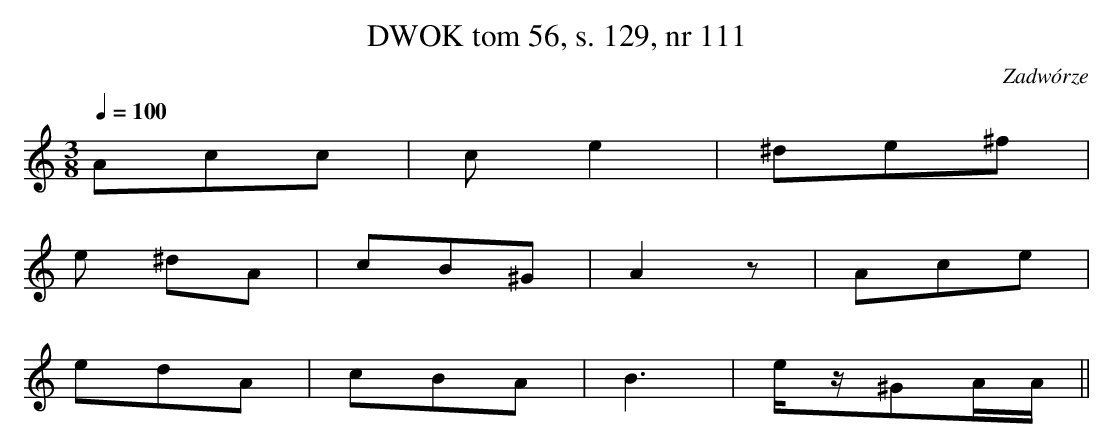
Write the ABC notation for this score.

X:1
T: DWOK tom 56, s. 129, nr 111
O:Zadwórze
L:1/8
M:3/8
K:C
Q:1/4=100
Acc|ce2|^de^f|
e ^dA| cB^G|A2z|Ace|
edA|cBA|B3|e/z/^GA/A/||
